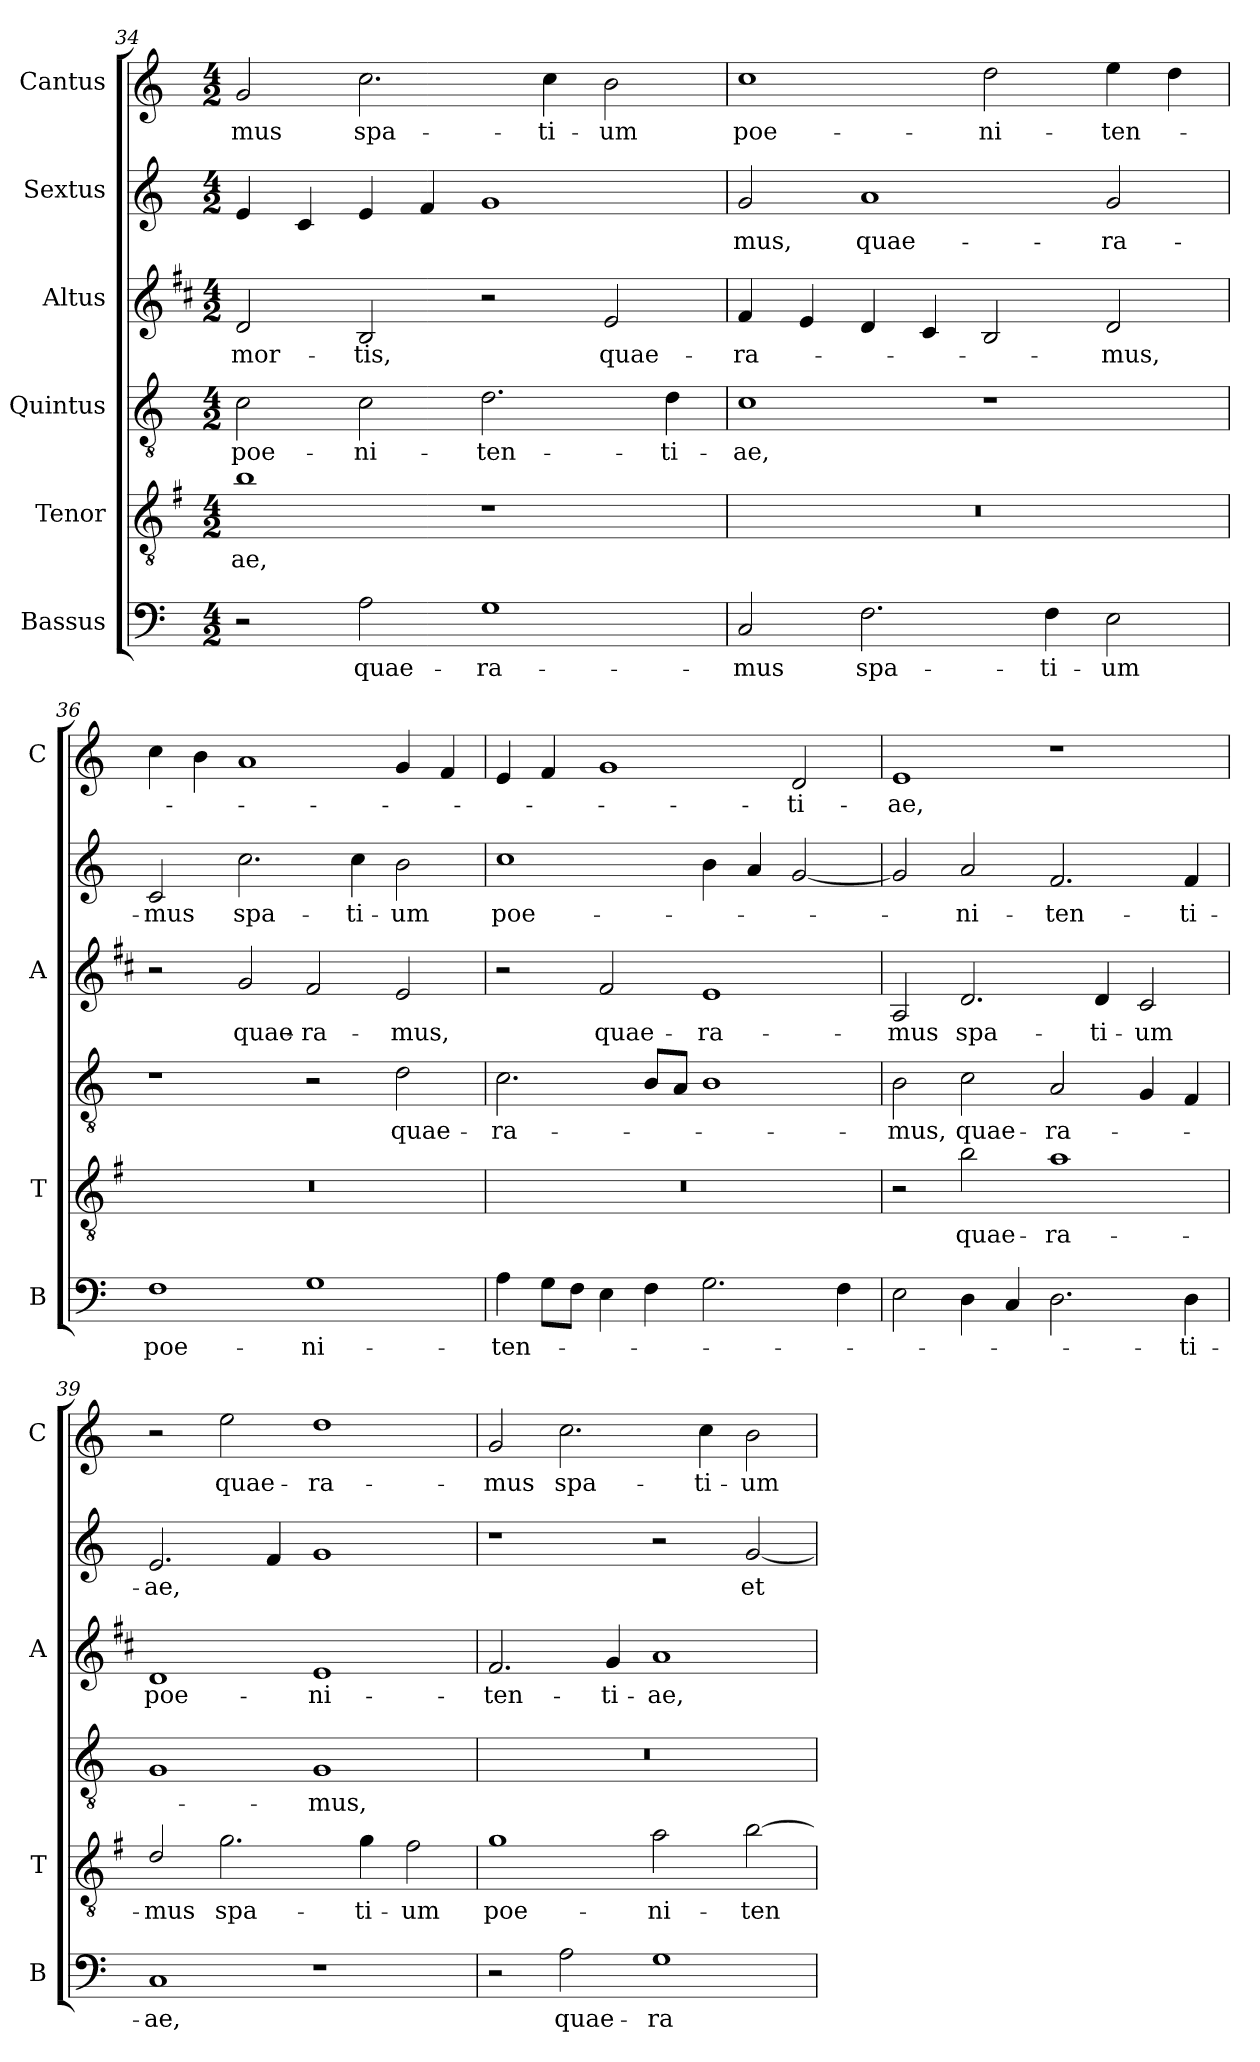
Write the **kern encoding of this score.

**kern	**text	**kern	**text	**kern	**text	**kern	**text	**kern	**text	**kern	**text
*part6	*part6	*part5	*part5	*part4	*part4	*part3	*part3	*part2	*part2	*part1	*part1
*staff6	*staff6	*staff5	*staff5	*staff4	*staff4	*staff3	*staff3	*staff2	*staff2	*staff1	*staff1
*I"Bassus	*	*I"Tenor	*	*I"Quintus	*	*I"Altus	*	*I"Sextus	*	*I"Cantus	*
*I'B	*	*I'T	*	*	*	*I'A	*	*	*	*I'C	*
*clefF4	*	*clefGv2	*	*clefGv2	*	*clefG2	*	*clefG2	*	*clefG2	*
*	*	*ITrd4c7	*	*	*	*ITrd1c2	*	*	*	*	*
*k[]	*	*k[]	*	*k[]	*	*k[]	*	*k[]	*	*k[]	*
*C:	*	*C:	*	*C:	*	*C:	*	*C:	*	*C:	*
*M4/2	*	*M4/2	*	*M4/2	*	*M4/2	*	*M4/2	*	*M4/2	*
=34	=34	=34	=34	=34	=34	=34	=34	=34	=34	=34	=34
!	!	!	!LO:LY:b	!	!LO:LY:b	!	!LO:LY:b	!	!	!	!LO:LY:b
2r	.	1e	-ae,	2c\	poe-	2c/	mor-	4e/	.	2g/	-mus
.	.	.	.	.	.	.	.	4c/	.	.	.
!	!LO:LY:b	!	!	!	!LO:LY:b	!	!LO:LY:b	!	!	!	!LO:LY:b
2A\	quae-	.	.	2c\	-ni-	2A/	-tis,	4e/	.	2.cc\	spa-
.	.	.	.	.	.	.	.	4f/	.	.	.
!	!LO:LY:b	!	!	!	!LO:LY:b	!	!	!	!	!	!
1G	-ra-	1r	.	2.d\	-ten-	2r	.	1g	.	.	.
!	!	!	!	!	!	!	!	!	!	!	!LO:LY:b
.	.	.	.	.	.	.	.	.	.	4cc\	-ti-
!	!	!	!	!	!	!	!LO:LY:b	!	!	!	!LO:LY:b
.	.	.	.	.	.	2d/	quae-	.	.	2b\	-um
!	!	!	!	!	!LO:LY:b	!	!	!	!	!	!
.	.	.	.	4d\	-ti-	.	.	.	.	.	.
!!LO:LB:g=z
=35	=35	=35	=35	=35	=35	=35	=35	=35	=35	=35	=35
!	!LO:LY:b	!	!	!	!LO:LY:b	!	!LO:LY:b	!	!LO:LY:b	!	!LO:LY:b
2C/	-mus	0r	.	1c	-ae,	4e/	-ra-	2g/	-mus,	1cc	poe-
.	.	.	.	.	.	4d/	.	.	.	.	.
!	!LO:LY:b	!	!	!	!	!	!	!	!LO:LY:b	!	!
2.F\	spa-	.	.	.	.	4c/	.	1a	quae-	.	.
.	.	.	.	.	.	4B/	.	.	.	.	.
!	!	!	!	!	!	!	!	!	!	!	!LO:LY:b
.	.	.	.	1r	.	2A/	.	.	.	2dd\	-ni-
!	!LO:LY:b	!	!	!	!	!	!	!	!	!	!
4F\	-ti-	.	.	.	.	.	.	.	.	.	.
!	!LO:LY:b	!	!	!	!	!	!LO:LY:b	!	!LO:LY:b	!	!LO:LY:b
2E\	-um	.	.	.	.	2c/	-mus,	2g/	-ra-	4ee\	-ten-
.	.	.	.	.	.	.	.	.	.	4dd\	.
=36	=36	=36	=36	=36	=36	=36	=36	=36	=36	=36	=36
!	!LO:LY:b	!	!	!	!	!	!	!	!LO:LY:b	!	!
1F	poe-	0r	.	1r	.	2r	.	2c/	-mus	4cc\	.
.	.	.	.	.	.	.	.	.	.	4b\	.
!	!	!	!	!	!	!	!LO:LY:b	!	!LO:LY:b	!	!
.	.	.	.	.	.	2f/	quae-	2.cc\	spa-	1a	.
!	!LO:LY:b	!	!	!	!	!	!LO:LY:b	!	!	!	!
1G	-ni-	.	.	2r	.	2e/	-ra-	.	.	.	.
!	!	!	!	!	!	!	!	!	!LO:LY:b	!	!
.	.	.	.	.	.	.	.	4cc\	-ti-	.	.
!	!	!	!	!	!LO:LY:b	!	!LO:LY:b	!	!LO:LY:b	!	!
.	.	.	.	2d\	quae-	2d/	-mus,	2b\	-um	4g/	.
.	.	.	.	.	.	.	.	.	.	4f/	.
=37	=37	=37	=37	=37	=37	=37	=37	=37	=37	=37	=37
!	!LO:LY:b	!	!	!	!LO:LY:b	!	!	!	!LO:LY:b	!	!
4A\	-ten-	0r	.	2.c\	-ra-	2r	.	1cc	poe-	4e/	.
8G\L	.	.	.	.	.	.	.	.	.	4f/	.
8F\J	.	.	.	.	.	.	.	.	.	.	.
!	!	!	!	!	!	!	!LO:LY:b	!	!	!	!
4E\	.	.	.	.	.	2e/	quae-	.	.	1g	.
4F\	.	.	.	8B/L	.	.	.	.	.	.	.
.	.	.	.	8A/J	.	.	.	.	.	.	.
!	!	!	!	!	!	!	!LO:LY:b	!	!	!	!
2.G\	.	.	.	1B	.	1d	-ra-	4b\	.	.	.
.	.	.	.	.	.	.	.	4a/	.	.	.
!	!	!	!	!	!	!	!	!	!	!	!LO:LY:b
.	.	.	.	.	.	.	.	[2g/	.	2d/	-ti-
4F\	.	.	.	.	.	.	.	.	.	.	.
=38	=38	=38	=38	=38	=38	=38	=38	=38	=38	=38	=38
!	!	!	!	!	!LO:LY:b	!	!LO:LY:b	!	!	!	!LO:LY:b
2E\	.	2r	.	2B\	-mus,	2G/	-mus	2g/]	.	1e	-ae,
!	!	!	!LO:LY:b	!	!LO:LY:b	!	!LO:LY:b	!	!LO:LY:b	!	!
4D\	.	2e\	quae-	2c\	quae-	2.c/	spa-	2a/	-ni-	.	.
4C/	.	.	.	.	.	.	.	.	.	.	.
!	!	!	!LO:LY:b	!	!LO:LY:b	!	!	!	!LO:LY:b	!	!
2.D\	.	1d	-ra-	2A/	-ra-	.	.	2.f/	-ten-	1r	.
!	!	!	!	!	!	!	!LO:LY:b	!	!	!	!
.	.	.	.	.	.	4c/	-ti-	.	.	.	.
!	!	!	!	!	!	!	!LO:LY:b	!	!	!	!
.	.	.	.	4G/	.	2B/	-um	.	.	.	.
!	!LO:LY:b	!	!	!	!	!	!	!	!LO:LY:b	!	!
4D\	-ti-	.	.	4F/	.	.	.	4f/	-ti-	.	.
=39	=39	=39	=39	=39	=39	=39	=39	=39	=39	=39	=39
!	!LO:LY:b	!	!LO:LY:b	!	!	!	!LO:LY:b	!	!LO:LY:b	!	!
1C	-ae,	2G/	-mus	1G	.	1c	poe-	2.e/	-ae,	2r	.
!	!	!	!LO:LY:b	!	!	!	!	!	!	!	!LO:LY:b
.	.	2.c\	spa-	.	.	.	.	.	.	2ee\	quae-
.	.	.	.	.	.	.	.	4f/	.	.	.
!	!	!	!	!	!LO:LY:b	!	!LO:LY:b	!	!	!	!LO:LY:b
1r	.	.	.	1G	-mus,	1d	-ni-	1g	.	1dd	-ra-
!	!	!	!LO:LY:b	!	!	!	!	!	!	!	!
.	.	4c\	-ti-	.	.	.	.	.	.	.	.
!	!	!	!LO:LY:b	!	!	!	!	!	!	!	!
.	.	2B\	-um	.	.	.	.	.	.	.	.
=40	=40	=40	=40	=40	=40	=40	=40	=40	=40	=40	=40
!	!	!	!LO:LY:b	!	!	!	!LO:LY:b	!	!	!	!LO:LY:b
2r	.	1c	poe-	0r	.	2.e/	-ten-	1r	.	2g/	-mus
!	!LO:LY:b	!	!	!	!	!	!	!	!	!	!LO:LY:b
2A\	quae-	.	.	.	.	.	.	.	.	2.cc\	spa-
!	!	!	!	!	!	!	!LO:LY:b	!	!	!	!
.	.	.	.	.	.	4f/	-ti-	.	.	.	.
!	!LO:LY:b	!	!LO:LY:b	!	!	!	!LO:LY:b	!	!	!	!
1G	-ra-	2d\	-ni-	.	.	1g	-ae,	2r	.	.	.
!	!	!	!	!	!	!	!	!	!	!	!LO:LY:b
.	.	.	.	.	.	.	.	.	.	4cc\	-ti-
!	!	!	!LO:LY:b	!	!	!	!	!	!LO:LY:b	!	!LO:LY:b
.	.	[2e\	-ten-	.	.	.	.	[2g/	et	2b\	-um
=	=	=	=	=	=	=	=	=	=	=	=
*-	*-	*-	*-	*-	*-	*-	*-	*-	*-	*-	*-
